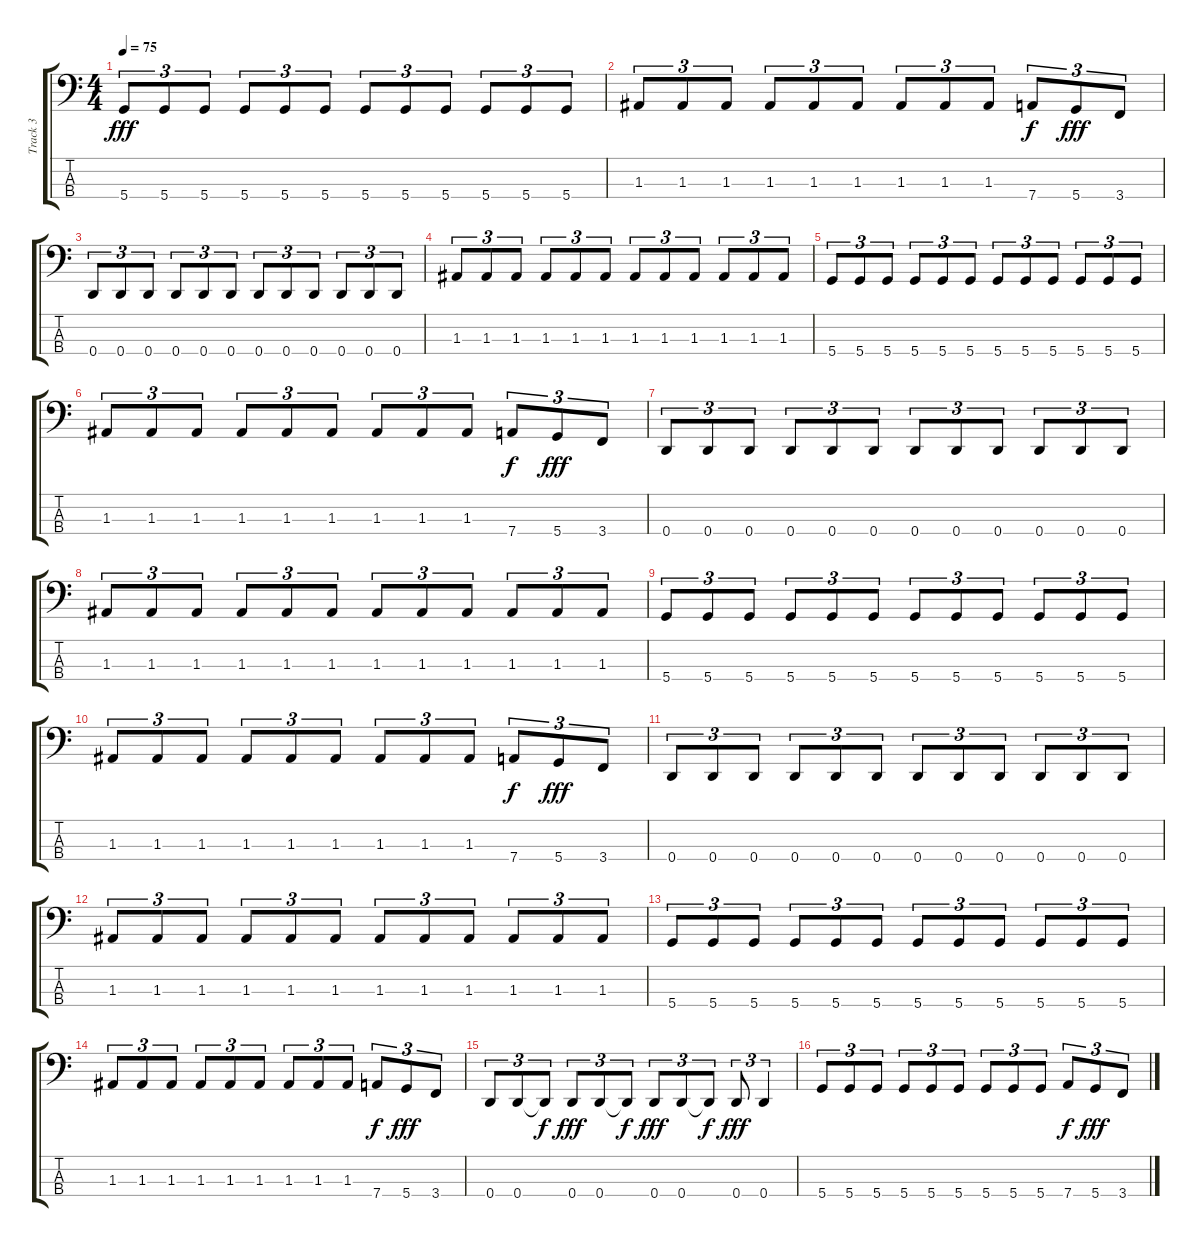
\track ("Track 3" "Track 3") {instrument fretlessbass}
\staff {score tabs}
\tuning (G2 D2 A1 D1) {hide}
\ts (4 4)
\tempo 75
\clef f4
\ks c
5.4.8{tu (3 2) dy fff} 5.4.8{tu (3 2)} 5.4.8{tu (3 2)} 5.4.8{tu (3 2)} 5.4.8{tu (3 2)} 5.4.8{tu (3 2)} 5.4.8{tu (3 2)} 5.4.8{tu (3 2)} 5.4.8{tu (3 2)} 5.4.8{tu (3 2)} 5.4.8{tu (3 2)} 5.4.8{tu (3 2)} |
1.3.8{tu (3 2)} 1.3.8{tu (3 2)} 1.3.8{tu (3 2)} 1.3.8{tu (3 2)} 1.3.8{tu (3 2)} 1.3.8{tu (3 2)} 1.3.8{tu (3 2)} 1.3.8{tu (3 2)} 1.3.8{tu (3 2)} 7.4.8{tu (3 2) dy f} 5.4.8{tu (3 2) dy fff} 3.4.8{tu (3 2)} |
0.4.8{tu (3 2)} 0.4.8{tu (3 2)} 0.4.8{tu (3 2)} 0.4.8{tu (3 2)} 0.4.8{tu (3 2)} 0.4.8{tu (3 2)} 0.4.8{tu (3 2)} 0.4.8{tu (3 2)} 0.4.8{tu (3 2)} 0.4.8{tu (3 2)} 0.4.8{tu (3 2)} 0.4.8{tu (3 2)} |
1.3.8{tu (3 2)} 1.3.8{tu (3 2)} 1.3.8{tu (3 2)} 1.3.8{tu (3 2)} 1.3.8{tu (3 2)} 1.3.8{tu (3 2)} 1.3.8{tu (3 2)} 1.3.8{tu (3 2)} 1.3.8{tu (3 2)} 1.3.8{tu (3 2)} 1.3.8{tu (3 2)} 1.3.8{tu (3 2)} |
5.4.8{tu (3 2)} 5.4.8{tu (3 2)} 5.4.8{tu (3 2)} 5.4.8{tu (3 2)} 5.4.8{tu (3 2)} 5.4.8{tu (3 2)} 5.4.8{tu (3 2)} 5.4.8{tu (3 2)} 5.4.8{tu (3 2)} 5.4.8{tu (3 2)} 5.4.8{tu (3 2)} 5.4.8{tu (3 2)} |
1.3.8{tu (3 2)} 1.3.8{tu (3 2)} 1.3.8{tu (3 2)} 1.3.8{tu (3 2)} 1.3.8{tu (3 2)} 1.3.8{tu (3 2)} 1.3.8{tu (3 2)} 1.3.8{tu (3 2)} 1.3.8{tu (3 2)} 7.4.8{tu (3 2) dy f} 5.4.8{tu (3 2) dy fff} 3.4.8{tu (3 2)} |
0.4.8{tu (3 2)} 0.4.8{tu (3 2)} 0.4.8{tu (3 2)} 0.4.8{tu (3 2)} 0.4.8{tu (3 2)} 0.4.8{tu (3 2)} 0.4.8{tu (3 2)} 0.4.8{tu (3 2)} 0.4.8{tu (3 2)} 0.4.8{tu (3 2)} 0.4.8{tu (3 2)} 0.4.8{tu (3 2)} |
1.3.8{tu (3 2)} 1.3.8{tu (3 2)} 1.3.8{tu (3 2)} 1.3.8{tu (3 2)} 1.3.8{tu (3 2)} 1.3.8{tu (3 2)} 1.3.8{tu (3 2)} 1.3.8{tu (3 2)} 1.3.8{tu (3 2)} 1.3.8{tu (3 2)} 1.3.8{tu (3 2)} 1.3.8{tu (3 2)} |
5.4.8{tu (3 2)} 5.4.8{tu (3 2)} 5.4.8{tu (3 2)} 5.4.8{tu (3 2)} 5.4.8{tu (3 2)} 5.4.8{tu (3 2)} 5.4.8{tu (3 2)} 5.4.8{tu (3 2)} 5.4.8{tu (3 2)} 5.4.8{tu (3 2)} 5.4.8{tu (3 2)} 5.4.8{tu (3 2)} |
1.3.8{tu (3 2)} 1.3.8{tu (3 2)} 1.3.8{tu (3 2)} 1.3.8{tu (3 2)} 1.3.8{tu (3 2)} 1.3.8{tu (3 2)} 1.3.8{tu (3 2)} 1.3.8{tu (3 2)} 1.3.8{tu (3 2)} 7.4.8{tu (3 2) dy f} 5.4.8{tu (3 2) dy fff} 3.4.8{tu (3 2)} |
0.4.8{tu (3 2)} 0.4.8{tu (3 2)} 0.4.8{tu (3 2)} 0.4.8{tu (3 2)} 0.4.8{tu (3 2)} 0.4.8{tu (3 2)} 0.4.8{tu (3 2)} 0.4.8{tu (3 2)} 0.4.8{tu (3 2)} 0.4.8{tu (3 2)} 0.4.8{tu (3 2)} 0.4.8{tu (3 2)} |
1.3.8{tu (3 2)} 1.3.8{tu (3 2)} 1.3.8{tu (3 2)} 1.3.8{tu (3 2)} 1.3.8{tu (3 2)} 1.3.8{tu (3 2)} 1.3.8{tu (3 2)} 1.3.8{tu (3 2)} 1.3.8{tu (3 2)} 1.3.8{tu (3 2)} 1.3.8{tu (3 2)} 1.3.8{tu (3 2)} |
5.4.8{tu (3 2)} 5.4.8{tu (3 2)} 5.4.8{tu (3 2)} 5.4.8{tu (3 2)} 5.4.8{tu (3 2)} 5.4.8{tu (3 2)} 5.4.8{tu (3 2)} 5.4.8{tu (3 2)} 5.4.8{tu (3 2)} 5.4.8{tu (3 2)} 5.4.8{tu (3 2)} 5.4.8{tu (3 2)} |
1.3.8{tu (3 2)} 1.3.8{tu (3 2)} 1.3.8{tu (3 2)} 1.3.8{tu (3 2)} 1.3.8{tu (3 2)} 1.3.8{tu (3 2)} 1.3.8{tu (3 2)} 1.3.8{tu (3 2)} 1.3.8{tu (3 2)} 7.4.8{tu (3 2) dy f} 5.4.8{tu (3 2) dy fff} 3.4.8{tu (3 2)} |
0.4.8{tu (3 2)} 0.4.8{tu (3 2)} 0.4{t}.8{tu (3 2) dy f} 0.4.8{tu (3 2) dy fff} 0.4.8{tu (3 2)} 0.4{t}.8{tu (3 2) dy f} 0.4.8{tu (3 2) dy fff} 0.4.8{tu (3 2)} 0.4{t}.8{tu (3 2) dy f} 0.4.8{tu (3 2) dy fff} 0.4.4{tu (3 2)} |
5.4.8{tu (3 2)} 5.4.8{tu (3 2)} 5.4.8{tu (3 2)} 5.4.8{tu (3 2)} 5.4.8{tu (3 2)} 5.4.8{tu (3 2)} 5.4.8{tu (3 2)} 5.4.8{tu (3 2)} 5.4.8{tu (3 2)} 7.4.8{tu (3 2) dy f} 5.4.8{tu (3 2) dy fff} 3.4.8{tu (3 2)}
